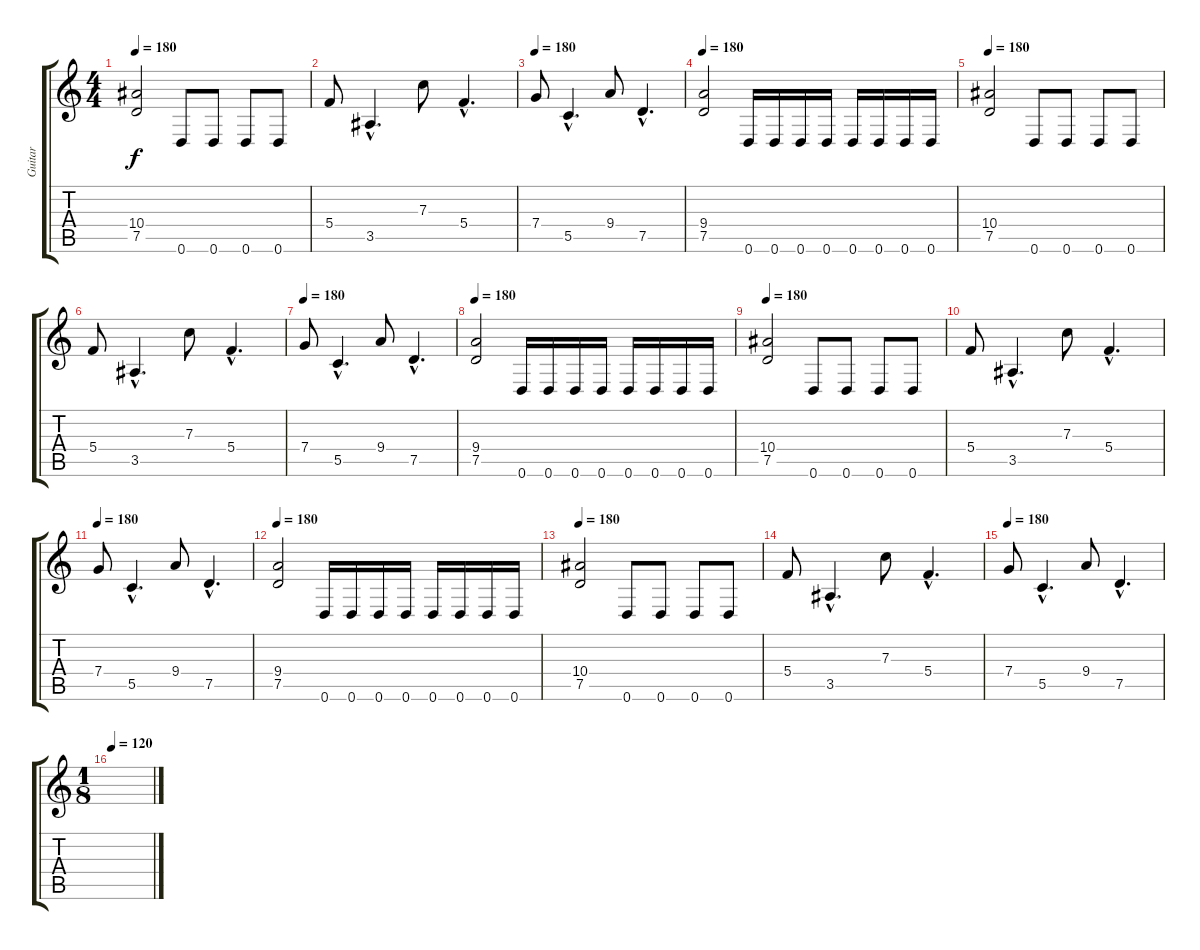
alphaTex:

\track ("Guitar" "Guitar") {instrument distortionguitar}
\staff {score tabs}
\tuning (D4 A3 F3 C3 G2 D2) {hide}
\ts (4 4)
\tempo 180
\clef g2
\ks c
(10.4 7.5).2{dy f} 0.6.8 0.6.8 0.6.8 0.6.8 |
5.4.8 3.5{hac}.4{d} 7.3.8 5.4{hac}.4{d} |
\tempo 180
7.4.8 5.5{hac}.4{d} 9.4.8 7.5{hac}.4{d} |
\tempo 180
(9.4 7.5).2 0.6.16 0.6.16 0.6.16 0.6.16 0.6.16 0.6.16 0.6.16 0.6.16 |
\tempo 180
(10.4 7.5).2 0.6.8 0.6.8 0.6.8 0.6.8 |
5.4.8 3.5{hac}.4{d} 7.3.8 5.4{hac}.4{d} |
\tempo 180
7.4.8 5.5{hac}.4{d} 9.4.8 7.5{hac}.4{d} |
\tempo 180
(9.4 7.5).2 0.6.16 0.6.16 0.6.16 0.6.16 0.6.16 0.6.16 0.6.16 0.6.16 |
\tempo 180
(10.4 7.5).2 0.6.8 0.6.8 0.6.8 0.6.8 |
5.4.8 3.5{hac}.4{d} 7.3.8 5.4{hac}.4{d} |
\tempo 180
7.4.8 5.5{hac}.4{d} 9.4.8 7.5{hac}.4{d} |
\tempo 180
(9.4 7.5).2 0.6.16 0.6.16 0.6.16 0.6.16 0.6.16 0.6.16 0.6.16 0.6.16 |
\tempo 180
(10.4 7.5).2 0.6.8 0.6.8 0.6.8 0.6.8 |
5.4.8 3.5{hac}.4{d} 7.3.8 5.4{hac}.4{d} |
\tempo 180
7.4.8 5.5{hac}.4{d} 9.4.8 7.5{hac}.4{d} |
\ts (1 8)
\tempo 120
